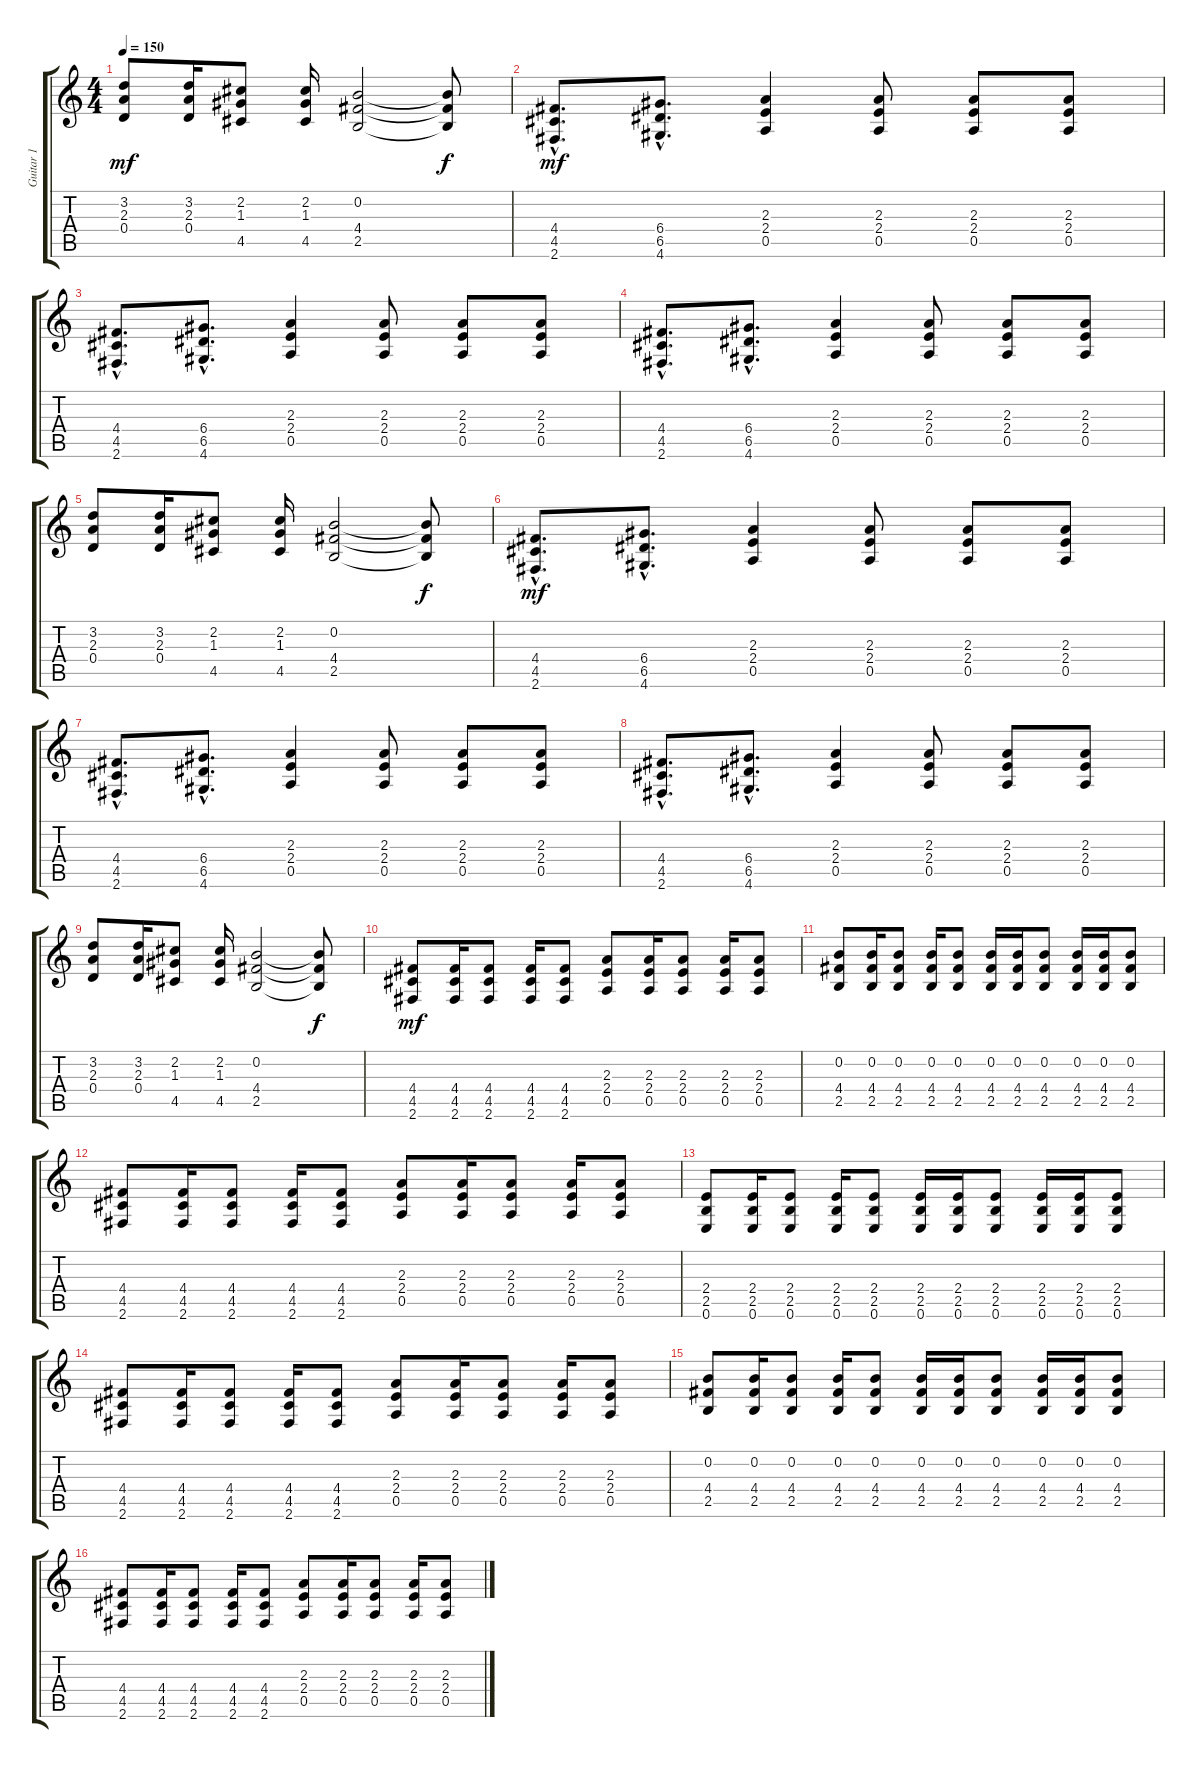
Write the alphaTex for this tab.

\track ("Guitar 1" "Guitar 1") {instrument distortionguitar}
\staff {score tabs}
\tuning (E4 B3 G3 D3 A2 E2) {hide}
\ts (4 4)
\tempo 150
\clef g2
\ks c
(3.2 2.3 0.4).8{dy mf} (3.2 2.3 0.4).16 (2.2 1.3 4.5).8 (2.2 1.3 4.5).16 (0.2 4.4 2.5).2 (0.2{t} 4.4{t} 2.5{t}).8{dy f} |
(4.4{hac} 4.5{hac} 2.6{hac}).8{d dy mf} (6.4{hac} 6.5{hac} 4.6{hac}).8{d} (2.3 2.4 0.5).4 (2.3 2.4 0.5).8 (2.3 2.4 0.5).8 (2.3 2.4 0.5).8 |
(4.4{hac} 4.5{hac} 2.6{hac}).8{d} (6.4{hac} 6.5{hac} 4.6{hac}).8{d} (2.3 2.4 0.5).4 (2.3 2.4 0.5).8 (2.3 2.4 0.5).8 (2.3 2.4 0.5).8 |
(4.4{hac} 4.5{hac} 2.6{hac}).8{d} (6.4{hac} 6.5{hac} 4.6{hac}).8{d} (2.3 2.4 0.5).4 (2.3 2.4 0.5).8 (2.3 2.4 0.5).8 (2.3 2.4 0.5).8 |
(3.2 2.3 0.4).8 (3.2 2.3 0.4).16 (2.2 1.3 4.5).8 (2.2 1.3 4.5).16 (0.2 4.4 2.5).2 (0.2{t} 4.4{t} 2.5{t}).8{dy f} |
(4.4{hac} 4.5{hac} 2.6{hac}).8{d dy mf} (6.4{hac} 6.5{hac} 4.6{hac}).8{d} (2.3 2.4 0.5).4 (2.3 2.4 0.5).8 (2.3 2.4 0.5).8 (2.3 2.4 0.5).8 |
(4.4{hac} 4.5{hac} 2.6{hac}).8{d} (6.4{hac} 6.5{hac} 4.6{hac}).8{d} (2.3 2.4 0.5).4 (2.3 2.4 0.5).8 (2.3 2.4 0.5).8 (2.3 2.4 0.5).8 |
(4.4{hac} 4.5{hac} 2.6{hac}).8{d} (6.4{hac} 6.5{hac} 4.6{hac}).8{d} (2.3 2.4 0.5).4 (2.3 2.4 0.5).8 (2.3 2.4 0.5).8 (2.3 2.4 0.5).8 |
(3.2 2.3 0.4).8 (3.2 2.3 0.4).16 (2.2 1.3 4.5).8 (2.2 1.3 4.5).16 (0.2 4.4 2.5).2 (0.2{t} 4.4{t} 2.5{t}).8{dy f} |
(4.4 4.5 2.6).8{dy mf} (4.4 4.5 2.6).16 (4.4 4.5 2.6).8 (4.4 4.5 2.6).16 (4.4 4.5 2.6).8 (2.3 2.4 0.5).8 (2.3 2.4 0.5).16 (2.3 2.4 0.5).8 (2.3 2.4 0.5).16 (2.3 2.4 0.5).8 |
(0.2 4.4 2.5).8 (0.2 4.4 2.5).16 (0.2 4.4 2.5).8 (0.2 4.4 2.5).16 (0.2 4.4 2.5).8 (0.2 4.4 2.5).16 (0.2 4.4 2.5).16 (0.2 4.4 2.5).8 (0.2 4.4 2.5).16 (0.2 4.4 2.5).16 (0.2 4.4 2.5).8 |
(4.4 4.5 2.6).8 (4.4 4.5 2.6).16 (4.4 4.5 2.6).8 (4.4 4.5 2.6).16 (4.4 4.5 2.6).8 (2.3 2.4 0.5).8 (2.3 2.4 0.5).16 (2.3 2.4 0.5).8 (2.3 2.4 0.5).16 (2.3 2.4 0.5).8 |
(2.4 2.5 0.6).8 (2.4 2.5 0.6).16 (2.4 2.5 0.6).8 (2.4 2.5 0.6).16 (2.4 2.5 0.6).8 (2.4 2.5 0.6).16 (2.4 2.5 0.6).16 (2.4 2.5 0.6).8 (2.4 2.5 0.6).16 (2.4 2.5 0.6).16 (2.4 2.5 0.6).8 |
(4.4 4.5 2.6).8 (4.4 4.5 2.6).16 (4.4 4.5 2.6).8 (4.4 4.5 2.6).16 (4.4 4.5 2.6).8 (2.3 2.4 0.5).8 (2.3 2.4 0.5).16 (2.3 2.4 0.5).8 (2.3 2.4 0.5).16 (2.3 2.4 0.5).8 |
(0.2 4.4 2.5).8 (0.2 4.4 2.5).16 (0.2 4.4 2.5).8 (0.2 4.4 2.5).16 (0.2 4.4 2.5).8 (0.2 4.4 2.5).16 (0.2 4.4 2.5).16 (0.2 4.4 2.5).8 (0.2 4.4 2.5).16 (0.2 4.4 2.5).16 (0.2 4.4 2.5).8 |
(4.4 4.5 2.6).8 (4.4 4.5 2.6).16 (4.4 4.5 2.6).8 (4.4 4.5 2.6).16 (4.4 4.5 2.6).8 (2.3 2.4 0.5).8 (2.3 2.4 0.5).16 (2.3 2.4 0.5).8 (2.3 2.4 0.5).16 (2.3 2.4 0.5).8
